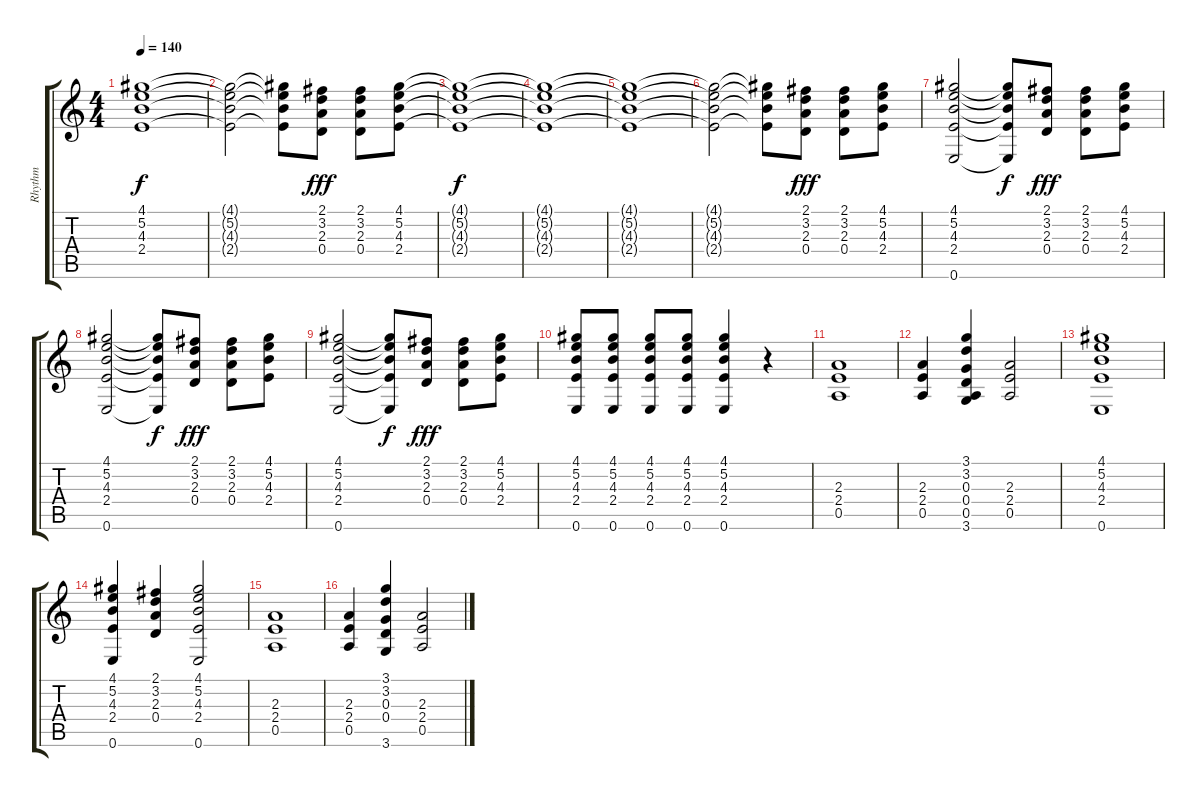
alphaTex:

\track ("Rhythm" "Rhythm") {instrument overdrivenguitar}
\staff {score tabs}
\tuning (E4 B3 G3 D3 A2 E2) {hide}
\ts (4 4)
\tempo 140
\clef g2
\ks c
(4.1{t} 5.2{t} 4.3{t} 2.4{t}).1{dy f} |
(4.1{t} 5.2{t} 4.3{t} 2.4{t}).2 (4.1{t} 5.2{t} 4.3{t} 2.4{t}).8 (2.1 3.2 2.3 0.4).8{dy fff} (2.1 3.2 2.3 0.4).8 (4.1 5.2 4.3 2.4).8 |
(4.1{t} 5.2{t} 4.3{t} 2.4{t}).1{dy f} |
(4.1{t} 5.2{t} 4.3{t} 2.4{t}).1 |
(4.1{t} 5.2{t} 4.3{t} 2.4{t}).1 |
(4.1{t} 5.2{t} 4.3{t} 2.4{t}).2 (4.1{t} 5.2{t} 4.3{t} 2.4{t}).8 (2.1 3.2 2.3 0.4).8{dy fff} (2.1 3.2 2.3 0.4).8 (4.1 5.2 4.3 2.4).8 |
(4.1 5.2 4.3 2.4 0.6).2 (4.1{t} 5.2{t} 4.3{t} 2.4{t} 0.6{t}).8{dy f} (2.1 3.2 2.3 0.4).8{dy fff} (2.1 3.2 2.3 0.4).8 (4.1 5.2 4.3 2.4).8 |
(4.1 5.2 4.3 2.4 0.6).2 (4.1{t} 5.2{t} 4.3{t} 2.4{t} 0.6{t}).8{dy f} (2.1 3.2 2.3 0.4).8{dy fff} (2.1 3.2 2.3 0.4).8 (4.1 5.2 4.3 2.4).8 |
(4.1 5.2 4.3 2.4 0.6).2 (4.1{t} 5.2{t} 4.3{t} 2.4{t} 0.6{t}).8{dy f} (2.1 3.2 2.3 0.4).8{dy fff} (2.1 3.2 2.3 0.4).8 (4.1 5.2 4.3 2.4).8 |
(4.1 5.2 4.3 2.4 0.6).8 (4.1 5.2 4.3 2.4 0.6).8 (4.1 5.2 4.3 2.4 0.6).8 (4.1 5.2 4.3 2.4 0.6).8 (4.1 5.2 4.3 2.4 0.6).4 r.4 |
(2.3 2.4 0.5).1 |
(2.3 2.4 0.5).4 (3.1 3.2 0.3 0.4 0.5 3.6).4 (2.3 2.4 0.5).2 |
(4.1 5.2 4.3 2.4 0.6).1 |
(4.1 5.2 4.3 2.4 0.6).4 (2.1 3.2 2.3 0.4).4 (4.1 5.2 4.3 2.4 0.6).2 |
(2.3 2.4 0.5).1 |
(2.3 2.4 0.5).4 (3.1 3.2 0.3 0.4 3.6).4 (2.3 2.4 0.5).2
